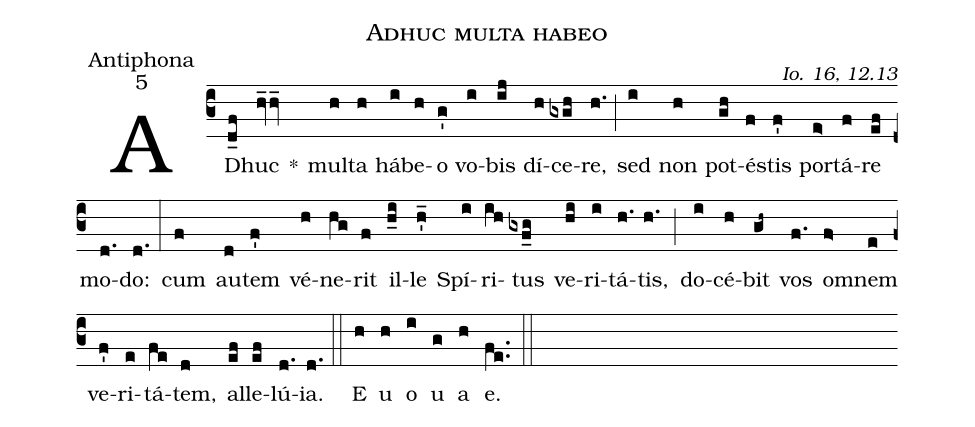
name:Adhuc multa habeo;
office-part:Antiphona;
mode:5;
commentary:Io. 16, 12.13;
%%
(c3)
AD(d_f)huc(hv_hv_) *()
mul(h)ta(h) há(i)be(h)o(g') vo(i)bis(ij) dí(h)ce(gxgh)re,(h.) (;)
sed(i) non(h) pot(gh)és(f)tis(f') por(e>)tá(f)re(ef) mo(d.)do:(d.) (:)
cum(f) au(d)tem(f') vé(h)ne(hg)rit(f) il(h_i)le(h'_) Spí(i)ri(ih)tus(gxf_g) ve(hi)ri(i)tá(h.)tis,(h.) (;)
do(i)cé(h)bit(gh~) vos(f.) om(f>)nem(e) ve(f')ri(e)tá(fe)tem,(d) al(ef)le(ef)lú(d.)ia.(d.) (::)
E(h) u(h) o(i) u(g) a(h) e.(fe..) (::)
